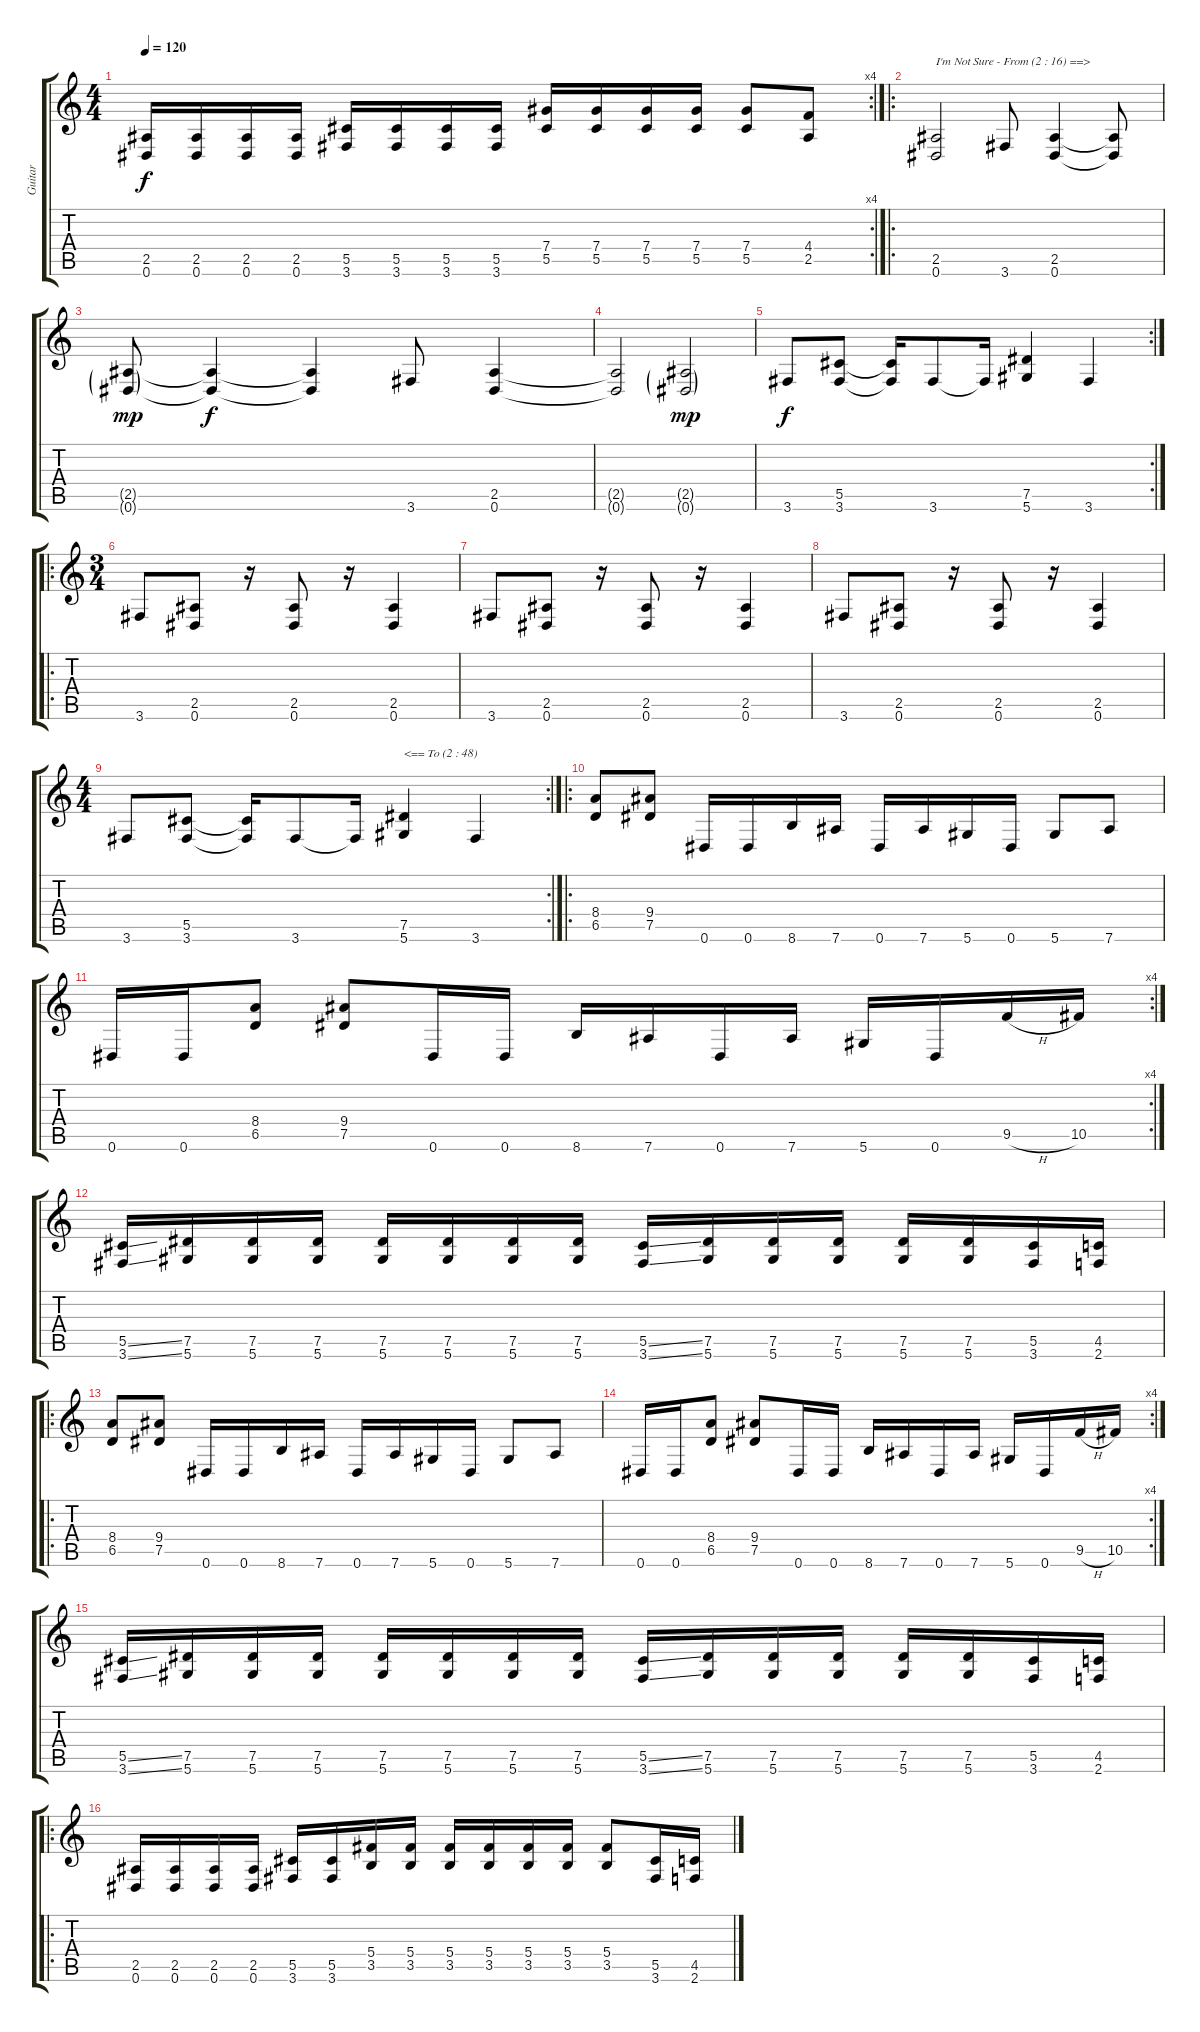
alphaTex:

\track ("Guitar" "Guitar") {instrument distortionguitar}
\staff {score tabs}
\tuning (Eb4 Bb3 Gb3 Db3 Ab2 Eb2) {hide}
\rc 4
\ts (4 4)
\tempo 120
\clef g2
\ks c
(2.5 0.6).16{dy f} (2.5 0.6).16 (2.5 0.6).16 (2.5 0.6).16 (5.5 3.6).16 (5.5 3.6).16 (5.5 3.6).16 (5.5 3.6).16 (7.4 5.5).16 (7.4 5.5).16 (7.4 5.5).16 (7.4 5.5).16 (7.4 5.5).8 (4.4 2.5).8 |
\ro
(2.5 0.6).2{txt "I'm Not Sure - From (2 : 16) ==>"} 3.6.8 (2.5 0.6).4 (2.5{t} 0.6{t}).8 |
(2.5{g} 0.6{g}).8{dy mp} (2.5{t} 0.6{t}).4{dy f} (2.5{t} 0.6{t}).4 3.6.8 (2.5 0.6).4 |
(2.5{t} 0.6{t}).2 (2.5{g} 0.6{g}).2{dy mp} |
\rc 2
3.6.8{dy f} (5.5 3.6).8 (5.5{t} 3.6{t}).16 3.6.8 3.6{t}.16 (7.5 5.6).4 3.6.4 |
\ro
\ts (3 4)
3.6.8 (2.5 0.6).8 r.16 (2.5 0.6).8 r.16 (2.5 0.6).4 |
3.6.8 (2.5 0.6).8 r.16 (2.5 0.6).8 r.16 (2.5 0.6).4 |
3.6.8 (2.5 0.6).8 r.16 (2.5 0.6).8 r.16 (2.5 0.6).4 |
\rc 2
\ts (4 4)
3.6.8 (5.5 3.6).8 (5.5{t} 3.6{t}).16 3.6.8 3.6{t}.16 (7.5 5.6).4{txt "<== To (2 : 48)"} 3.6.4 |
\ro
(8.4 6.5).8 (9.4 7.5).8 0.6.16 0.6.16 8.6.16 7.6.16 0.6.16 7.6.16 5.6.16 0.6.16 5.6.8 7.6.8 |
\rc 4
0.6.16 0.6.16 (8.4 6.5).8 (9.4 7.5).8 0.6.16 0.6.16 8.6.16 7.6.16 0.6.16 7.6.16 5.6.16 0.6.16 9.5{h}.16 10.5.16 |
(5.5{ss} 3.6{ss}).16 (7.5 5.6).16 (7.5 5.6).16 (7.5 5.6).16 (7.5 5.6).16 (7.5 5.6).16 (7.5 5.6).16 (7.5 5.6).16 (5.5{ss} 3.6{ss}).16 (7.5 5.6).16 (7.5 5.6).16 (7.5 5.6).16 (7.5 5.6).16 (7.5 5.6).16 (5.5 3.6).16 (4.5 2.6).16 |
\ro
(8.4 6.5).8 (9.4 7.5).8 0.6.16 0.6.16 8.6.16 7.6.16 0.6.16 7.6.16 5.6.16 0.6.16 5.6.8 7.6.8 |
\rc 4
0.6.16 0.6.16 (8.4 6.5).8 (9.4 7.5).8 0.6.16 0.6.16 8.6.16 7.6.16 0.6.16 7.6.16 5.6.16 0.6.16 9.5{h}.16 10.5.16 |
(5.5{ss} 3.6{ss}).16 (7.5 5.6).16 (7.5 5.6).16 (7.5 5.6).16 (7.5 5.6).16 (7.5 5.6).16 (7.5 5.6).16 (7.5 5.6).16 (5.5{ss} 3.6{ss}).16 (7.5 5.6).16 (7.5 5.6).16 (7.5 5.6).16 (7.5 5.6).16 (7.5 5.6).16 (5.5 3.6).16 (4.5 2.6).16 |
\ro
(2.5 0.6).16 (2.5 0.6).16 (2.5 0.6).16 (2.5 0.6).16 (5.5 3.6).16 (5.5 3.6).16 (5.4 3.5).16 (5.4 3.5).16 (5.4 3.5).16 (5.4 3.5).16 (5.4 3.5).16 (5.4 3.5).16 (5.4 3.5).8 (5.5 3.6).16 (4.5 2.6).16
